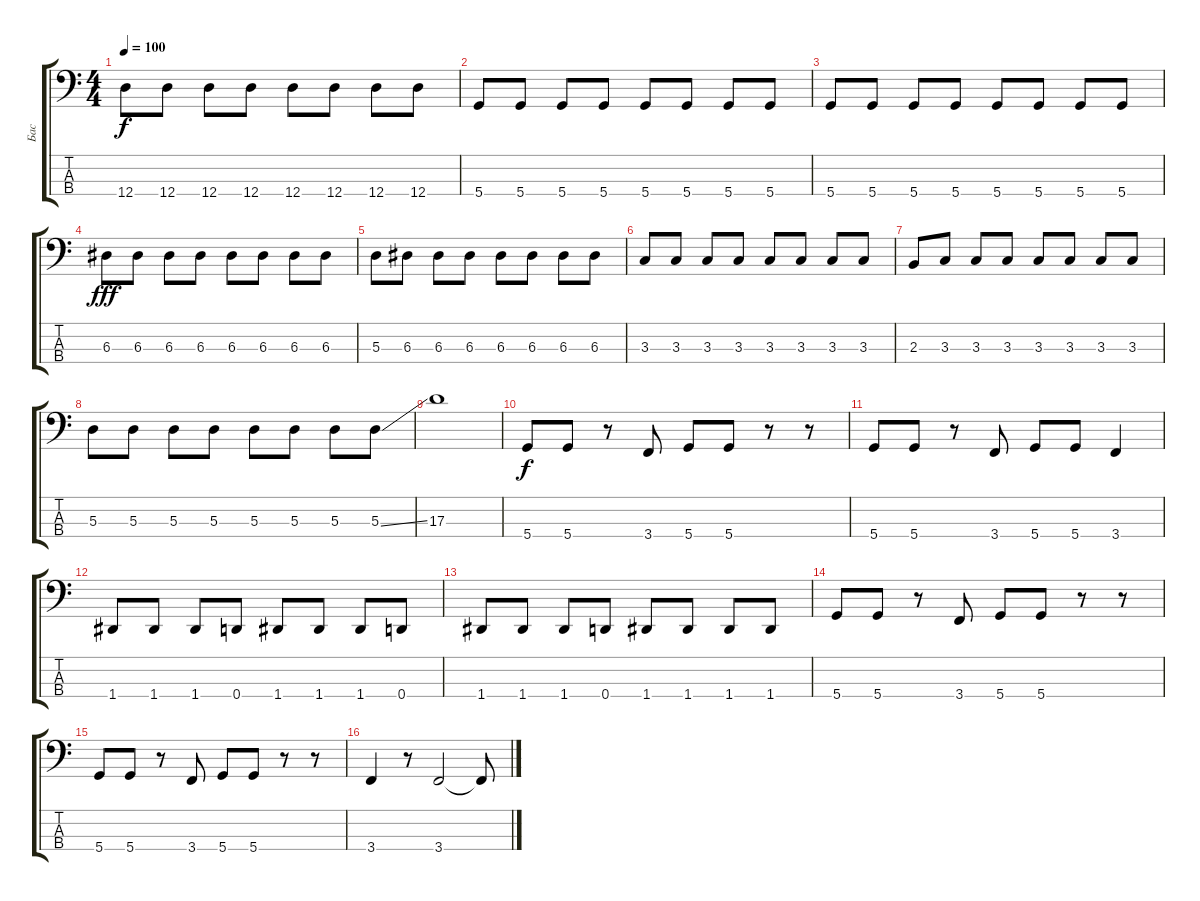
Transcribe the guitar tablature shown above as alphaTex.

\track ("Бас" "Бас") {instrument electricbassfinger}
\staff {score tabs}
\tuning (G2 D2 A1 D1) {hide}
\ts (4 4)
\tempo 100
\clef f4
\ks c
12.4.8{dy f} 12.4.8 12.4.8 12.4.8 12.4.8 12.4.8 12.4.8 12.4.8 |
5.4.8 5.4.8 5.4.8 5.4.8 5.4.8 5.4.8 5.4.8 5.4.8 |
5.4.8 5.4.8 5.4.8 5.4.8 5.4.8 5.4.8 5.4.8 5.4.8 |
6.3.8{dy fff} 6.3.8 6.3.8 6.3.8 6.3.8 6.3.8 6.3.8 6.3.8 |
5.3.8 6.3.8 6.3.8 6.3.8 6.3.8 6.3.8 6.3.8 6.3.8 |
3.3.8 3.3.8 3.3.8 3.3.8 3.3.8 3.3.8 3.3.8 3.3.8 |
2.3.8 3.3.8 3.3.8 3.3.8 3.3.8 3.3.8 3.3.8 3.3.8 |
5.3.8 5.3.8 5.3.8 5.3.8 5.3.8 5.3.8 5.3.8 5.3{ss}.8 |
17.3.1 |
5.4.8{dy f} 5.4.8 r.8 3.4.8 5.4.8 5.4.8 r.8 r.8 |
5.4.8 5.4.8 r.8 3.4.8 5.4.8 5.4.8 3.4.4 |
1.4.8 1.4.8 1.4.8 0.4.8 1.4.8 1.4.8 1.4.8 0.4.8 |
1.4.8 1.4.8 1.4.8 0.4.8 1.4.8 1.4.8 1.4.8 1.4.8 |
5.4.8 5.4.8 r.8 3.4.8 5.4.8 5.4.8 r.8 r.8 |
5.4.8 5.4.8 r.8 3.4.8 5.4.8 5.4.8 r.8 r.8 |
3.4.4 r.8 3.4.2 3.4{t}.8
